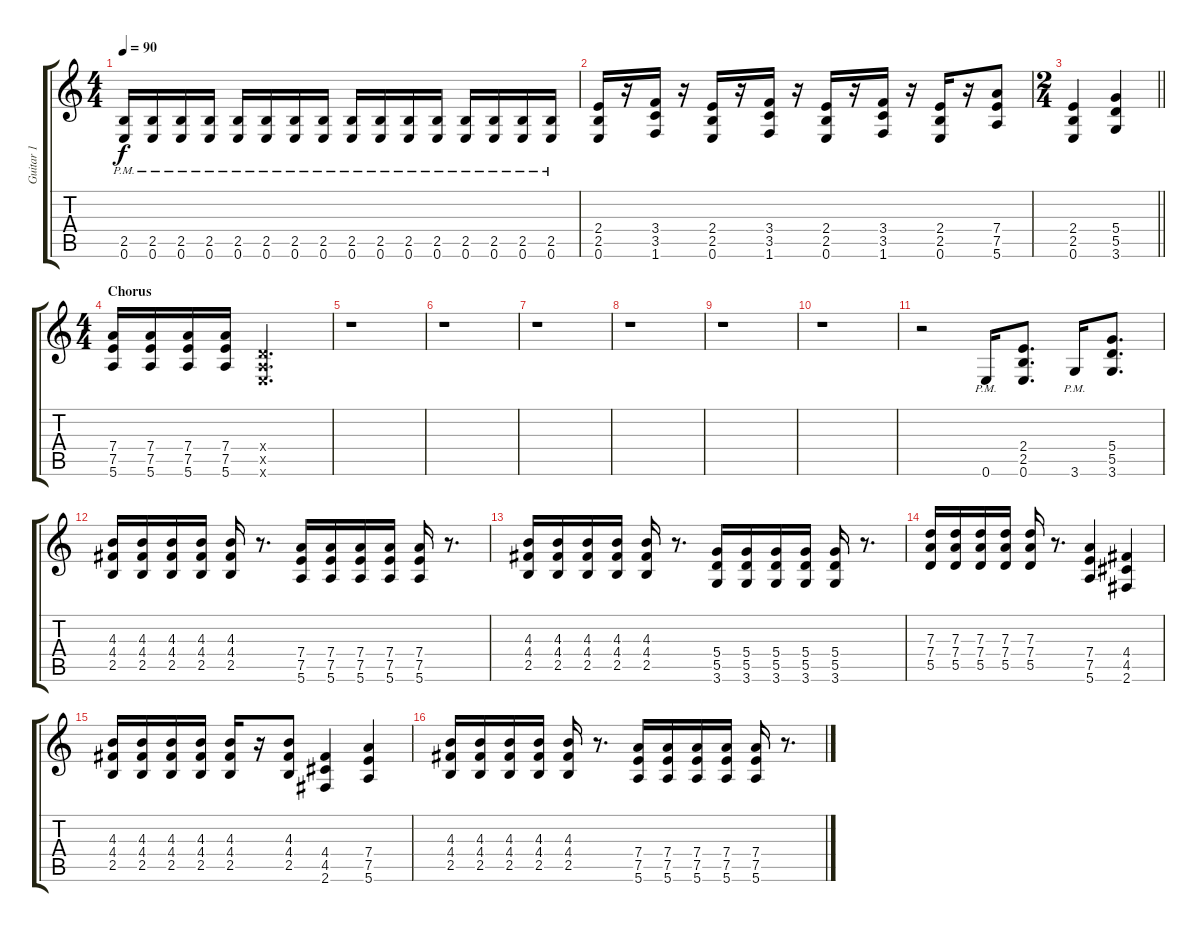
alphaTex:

\track ("Guitar 1" "Guitar 1") {instrument overdrivenguitar}
\staff {score tabs}
\tuning (E4 B3 G3 D3 A2 E2) {hide}
\ts (4 4)
\tempo 90
\clef g2
\ks c
(2.5 0.6{pm}).16{dy f} (2.5 0.6{pm}).16 (2.5 0.6{pm}).16 (2.5 0.6{pm}).16 (2.5 0.6{pm}).16 (2.5 0.6{pm}).16 (2.5 0.6{pm}).16 (2.5 0.6{pm}).16 (2.5 0.6{pm}).16 (2.5 0.6{pm}).16 (2.5 0.6{pm}).16 (2.5 0.6{pm}).16 (2.5 0.6{pm}).16 (2.5 0.6{pm}).16 (2.5 0.6{pm}).16 (2.5 0.6{pm}).16 |
(2.4 2.5 0.6).16 r.16 (3.4 3.5 1.6).16 r.16 (2.4 2.5 0.6).16 r.16 (3.4 3.5 1.6).16 r.16 (2.4 2.5 0.6).16 r.16 (3.4 3.5 1.6).16 r.16 (2.4 2.5 0.6).16 r.16 (7.4 7.5 5.6).8 |
\ts (2 4)
\barLineRight lightlight
(2.4 2.5 0.6).4 (5.4 5.5 3.6).4 |
\ts (4 4)
\section ("" "Chorus")
(7.4 7.5 5.6).16 (7.4 7.5 5.6).16 (7.4 7.5 5.6).16 (7.4 7.5 5.6).16 (0.4{x} 0.5{x} 0.6{x}).2{d} |
r.1 |
r.1 |
r.1 |
r.1 |
r.1 |
r.1 |
r.2 0.6{pm}.16 (2.4 2.5 0.6).8{d} 3.6{pm}.16 (5.4 5.5 3.6).8{d} |
(4.3 4.4 2.5).16 (4.3 4.4 2.5).16 (4.3 4.4 2.5).16 (4.3 4.4 2.5).16 (4.3 4.4 2.5).16 r.8{d} (7.4 7.5 5.6).16 (7.4 7.5 5.6).16 (7.4 7.5 5.6).16 (7.4 7.5 5.6).16 (7.4 7.5 5.6).16 r.8{d} |
(4.3 4.4 2.5).16 (4.3 4.4 2.5).16 (4.3 4.4 2.5).16 (4.3 4.4 2.5).16 (4.3 4.4 2.5).16 r.8{d} (5.4 5.5 3.6).16 (5.4 5.5 3.6).16 (5.4 5.5 3.6).16 (5.4 5.5 3.6).16 (5.4 5.5 3.6).16 r.8{d} |
(7.3 7.4 5.5).16 (7.3 7.4 5.5).16 (7.3 7.4 5.5).16 (7.3 7.4 5.5).16 (7.3 7.4 5.5).16 r.8{d} (7.4 7.5 5.6).4 (4.4 4.5 2.6).4 |
(4.3 4.4 2.5).16 (4.3 4.4 2.5).16 (4.3 4.4 2.5).16 (4.3 4.4 2.5).16 (4.3 4.4 2.5).16 r.16 (4.3 4.4 2.5).8 (4.4 4.5 2.6).4 (7.4 7.5 5.6).4 |
(4.3 4.4 2.5).16 (4.3 4.4 2.5).16 (4.3 4.4 2.5).16 (4.3 4.4 2.5).16 (4.3 4.4 2.5).16 r.8{d} (7.4 7.5 5.6).16 (7.4 7.5 5.6).16 (7.4 7.5 5.6).16 (7.4 7.5 5.6).16 (7.4 7.5 5.6).16 r.8{d}
